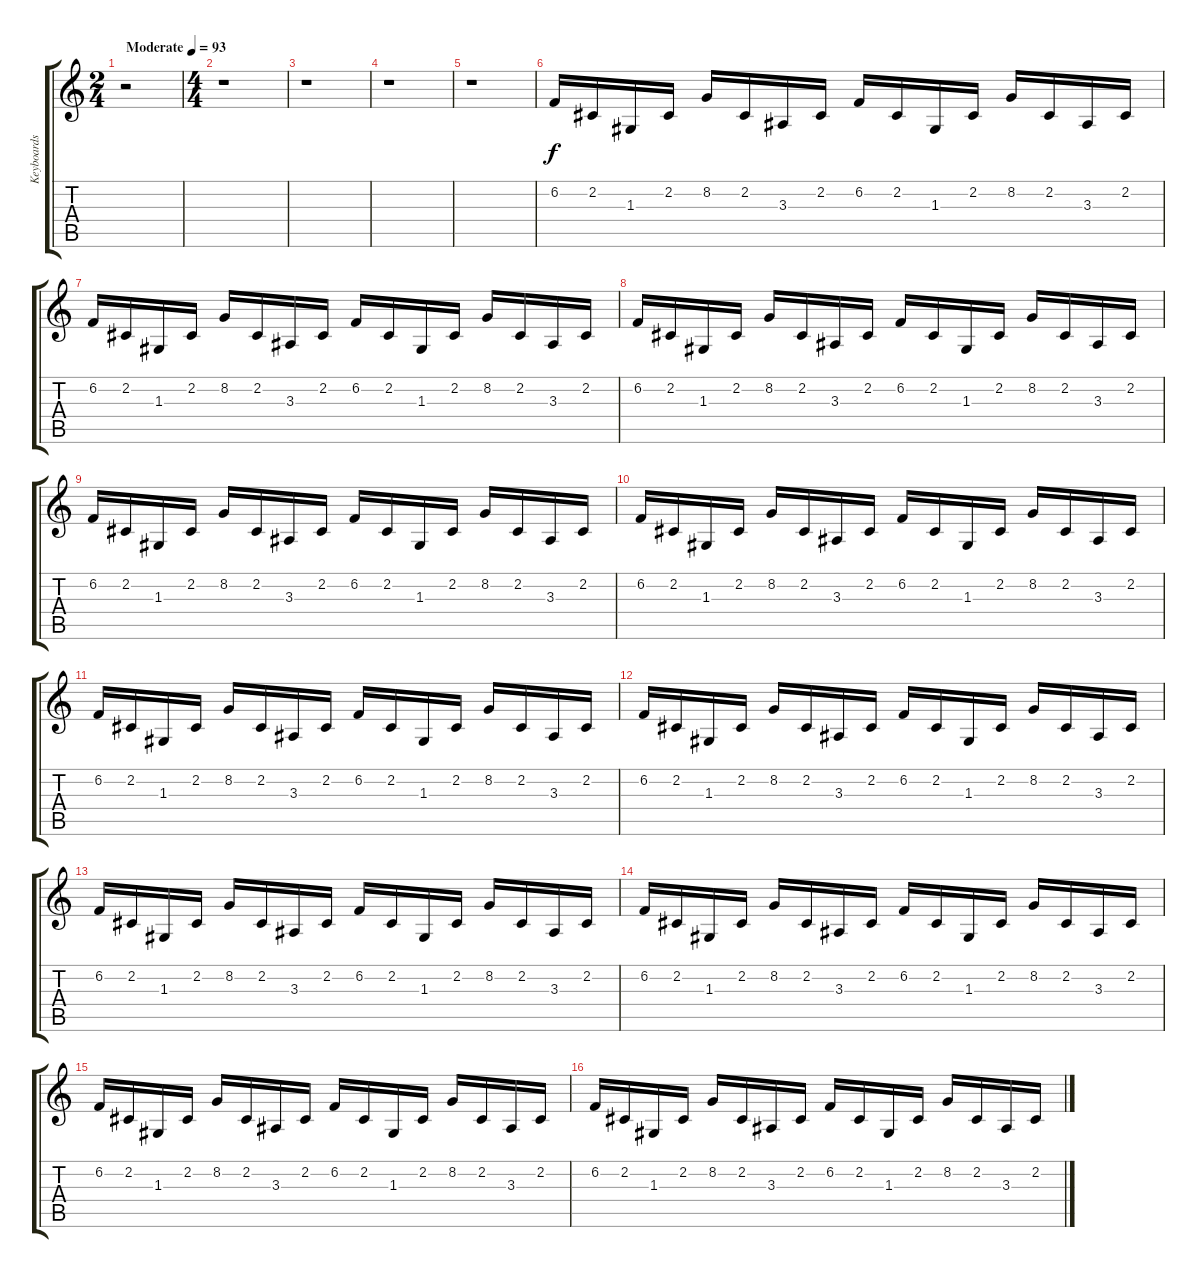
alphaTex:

\track ("Keyboards" "Keyboards") {instrument electricpiano1}
\staff {score tabs}
\tuning (E4 B3 G3 D3 A2 E2) {hide}
\ts (2 4)
\tempo (93 "Moderate")
\clef g2
\ks c
r.2{dy f instrument electricpiano1} |
\ts (4 4)
r.1 |
r.1 |
r.1 |
r.1 |
6.2.16 2.2.16 1.3.16 2.2.16 8.2.16 2.2.16 3.3.16 2.2.16 6.2.16 2.2.16 1.3.16 2.2.16 8.2.16 2.2.16 3.3.16 2.2.16 |
6.2.16 2.2.16 1.3.16 2.2.16 8.2.16 2.2.16 3.3.16 2.2.16 6.2.16 2.2.16 1.3.16 2.2.16 8.2.16 2.2.16 3.3.16 2.2.16 |
6.2.16 2.2.16 1.3.16 2.2.16 8.2.16 2.2.16 3.3.16 2.2.16 6.2.16 2.2.16 1.3.16 2.2.16 8.2.16 2.2.16 3.3.16 2.2.16 |
6.2.16 2.2.16 1.3.16 2.2.16 8.2.16 2.2.16 3.3.16 2.2.16 6.2.16 2.2.16 1.3.16 2.2.16 8.2.16 2.2.16 3.3.16 2.2.16 |
6.2.16 2.2.16 1.3.16 2.2.16 8.2.16 2.2.16 3.3.16 2.2.16 6.2.16 2.2.16 1.3.16 2.2.16 8.2.16 2.2.16 3.3.16 2.2.16 |
6.2.16 2.2.16 1.3.16 2.2.16 8.2.16 2.2.16 3.3.16 2.2.16 6.2.16 2.2.16 1.3.16 2.2.16 8.2.16 2.2.16 3.3.16 2.2.16 |
6.2.16 2.2.16 1.3.16 2.2.16 8.2.16 2.2.16 3.3.16 2.2.16 6.2.16 2.2.16 1.3.16 2.2.16 8.2.16 2.2.16 3.3.16 2.2.16 |
6.2.16 2.2.16 1.3.16 2.2.16 8.2.16 2.2.16 3.3.16 2.2.16 6.2.16 2.2.16 1.3.16 2.2.16 8.2.16 2.2.16 3.3.16 2.2.16 |
6.2.16 2.2.16 1.3.16 2.2.16 8.2.16 2.2.16 3.3.16 2.2.16 6.2.16 2.2.16 1.3.16 2.2.16 8.2.16 2.2.16 3.3.16 2.2.16 |
6.2.16 2.2.16 1.3.16 2.2.16 8.2.16 2.2.16 3.3.16 2.2.16 6.2.16 2.2.16 1.3.16 2.2.16 8.2.16 2.2.16 3.3.16 2.2.16 |
6.2.16 2.2.16 1.3.16 2.2.16 8.2.16 2.2.16 3.3.16 2.2.16 6.2.16 2.2.16 1.3.16 2.2.16 8.2.16 2.2.16 3.3.16 2.2.16
